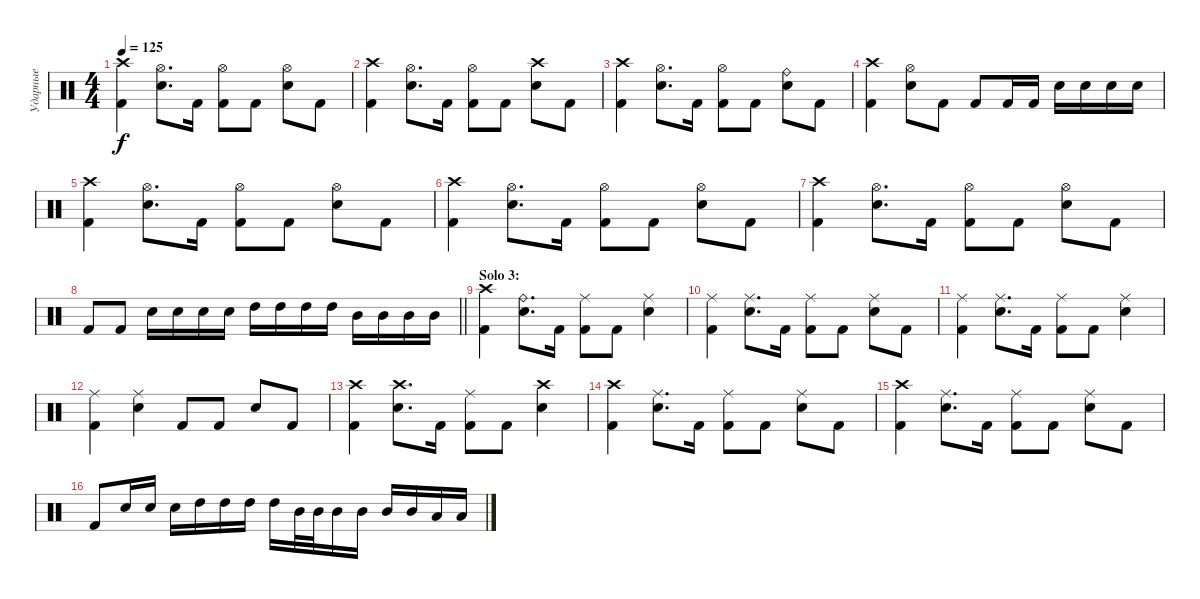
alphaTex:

\track ("Ударные" "Ударные") {instrument percussion}
\staff {score}
\articulation defaults
\ts (4 4)
\tempo 125
\clef neutral
\ks c
("Crash high (hit)" "Kick (hit) 2").4{dy f} ("Hi-Hat (open)" "Electric Snare (hit)").8{d} "Kick (hit) 2".16 ("Hi-Hat (open)" "Kick (hit) 2").8 "Kick (hit) 2".8 ("Hi-Hat (open)" "Electric Snare (hit)").8 "Kick (hit) 2".8 |
("Crash high (hit)" "Kick (hit) 2").4 ("Hi-Hat (open)" "Electric Snare (hit)").8{d} "Kick (hit) 2".16 ("Hi-Hat (open)" "Kick (hit) 2").8 "Kick (hit) 2".8 ("Crash high (hit)" "Electric Snare (hit)").8 "Kick (hit) 2".8 |
("Crash high (hit)" "Kick (hit) 2").4 ("Hi-Hat (open)" "Electric Snare (hit)").8{d} "Kick (hit) 2".16 ("Hi-Hat (open)" "Kick (hit) 2").8 "Kick (hit) 2".8 ("Ride (bell)" "Electric Snare (hit)").8 "Kick (hit) 2".8 |
("Crash high (hit)" "Kick (hit) 2").4 ("Hi-Hat (open)" "Electric Snare (hit)").8 "Kick (hit) 2".8 "Kick (hit) 2".8 "Kick (hit) 2".16 "Kick (hit) 2".16 "Electric Snare (hit)".16 "Electric Snare (hit)".16 "Electric Snare (hit)".16 "Electric Snare (hit)".16 |
("Crash high (hit)" "Kick (hit) 2").4 ("Hi-Hat (open)" "Electric Snare (hit)").8{d} "Kick (hit) 2".16 ("Hi-Hat (open)" "Kick (hit) 2").8 "Kick (hit) 2".8 ("Hi-Hat (open)" "Electric Snare (hit)").8 "Kick (hit) 2".8 |
("Crash high (hit)" "Kick (hit) 2").4 ("Hi-Hat (open)" "Electric Snare (hit)").8{d} "Kick (hit) 2".16 ("Hi-Hat (open)" "Kick (hit) 2").8 "Kick (hit) 2".8 ("Hi-Hat (open)" "Electric Snare (hit)").8 "Kick (hit) 2".8 |
("Crash high (hit)" "Kick (hit) 2").4 ("Hi-Hat (open)" "Electric Snare (hit)").8{d} "Kick (hit) 2".16 ("Hi-Hat (open)" "Kick (hit) 2").8 "Kick (hit) 2".8 ("Hi-Hat (open)" "Electric Snare (hit)").8 "Kick (hit) 2".8 |
\barLineRight lightlight "Kick (hit) 2".8 "Kick (hit) 2".8 "Electric Snare (hit)".16 "Electric Snare (hit)".16 "Electric Snare (hit)".16 "Electric Snare (hit)".16 "High Tom (hit)".16 "High Tom (hit)".16 "High Tom (hit)".16 "High Tom (hit)".16 "Mid Tom (hit)".16 "Mid Tom (hit)".16 "Mid Tom (hit)".16 "Mid Tom (hit)".16
|
\section ("" "Solo 3:")
("Crash high (hit)" "Kick (hit) 2").4 ("Ride (bell)" "Electric Snare (hit)").8{d} "Kick (hit) 2".16 ("Ride (middle)" "Kick (hit) 2").8 "Kick (hit) 2".8 ("Ride (middle)" "Electric Snare (hit)").4 |
("Ride (middle)" "Kick (hit) 2").4 ("Ride (middle)" "Electric Snare (hit)").8{d} "Kick (hit) 2".16 ("Ride (middle)" "Kick (hit) 2").8 "Kick (hit) 2".8 ("Ride (middle)" "Electric Snare (hit)").8 "Kick (hit) 2".8 |
("Ride (middle)" "Kick (hit) 2").4 ("Ride (middle)" "Electric Snare (hit)").8{d} "Kick (hit) 2".16 ("Ride (middle)" "Kick (hit) 2").8 "Kick (hit) 2".8 ("Ride (middle)" "Electric Snare (hit)").4 |
("Ride (middle)" "Kick (hit) 2").4 ("Ride (middle)" "Electric Snare (hit)").4 "Kick (hit) 2".8 "Kick (hit) 2".8 "Electric Snare (hit)".8 "Kick (hit) 2".8 |
("Crash high (hit)" "Kick (hit) 2").4 ("Crash high (hit)" "Electric Snare (hit)").8{d} "Kick (hit) 2".16 ("Ride (middle)" "Kick (hit) 2").8 "Kick (hit) 2".8 ("Crash high (hit)" "Electric Snare (hit)").4 |
("Crash high (hit)" "Kick (hit) 2").4 ("Ride (middle)" "Electric Snare (hit)").8{d} "Kick (hit) 2".16 ("Ride (middle)" "Kick (hit) 2").8 "Kick (hit) 2".8 ("Ride (middle)" "Electric Snare (hit)").8 "Kick (hit) 2".8 |
("Crash high (hit)" "Kick (hit) 2").4 ("Ride (middle)" "Electric Snare (hit)").8{d} "Kick (hit) 2".16 ("Ride (middle)" "Kick (hit) 2").8 "Kick (hit) 2".8 ("Ride (middle)" "Electric Snare (hit)").8 "Kick (hit) 2".8 |
"Kick (hit) 2".8 "Electric Snare (hit)".16 "Electric Snare (hit)".16 "Electric Snare (hit)".16 "High Tom (hit)".16 "High Tom (hit)".16 "High Tom (hit)".16 "High Tom (hit)".16 "Mid Tom (hit)".32 "Mid Tom (hit)".32 "Mid Tom (hit)".16 "Mid Tom (hit)".16 "Mid Tom (hit)".16 "Mid Tom (hit)".16 "Low Tom (hit)".16 "Low Tom (hit)".16
